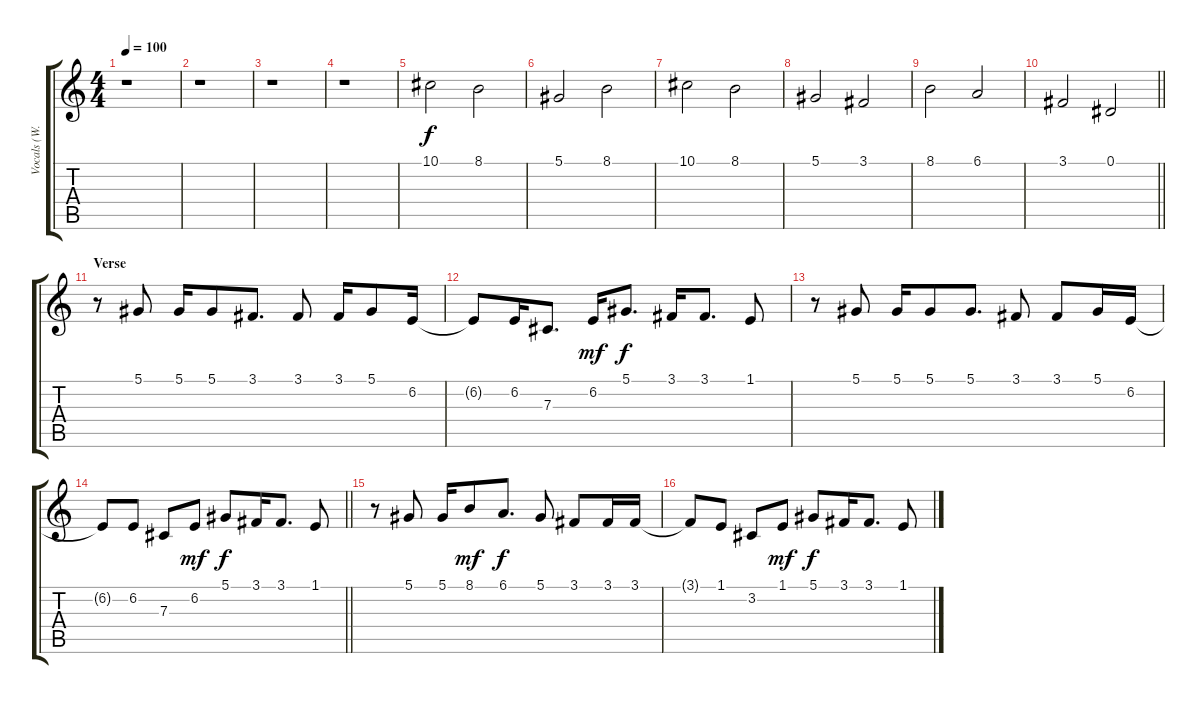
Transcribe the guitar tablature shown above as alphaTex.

\track ("Vocals (W. Axl Rose)" "Vocals (W.") {instrument lead2sawtooth}
\staff {score tabs}
\tuning (Eb4 Bb3 Gb3 Db3 Ab2 Eb2) {hide}
\ts (4 4)
\tempo 100
\clef g2
\ks c
r.1{dy f} |
r.1 |
r.1 |
r.1 |
10.1.2 8.1.2 |
5.1.2 8.1.2 |
10.1.2 8.1.2 |
5.1.2 3.1.2 |
8.1.2 6.1.2 |
\barLineRight lightlight
3.1.2 0.1.2 |
\section ("" "Verse")
r.8 5.1.8 5.1.16 5.1.8 3.1.8{d} 3.1.8 3.1.16 5.1.8 6.2.16 |
6.2{t}.8 6.2.16 7.3.8{d} 6.2.16{dy mf} 5.1.8{d dy f} 3.1.16 3.1.8{d} 1.1.8 |
r.8 5.1.8 5.1.16 5.1.8 5.1.8{d} 3.1.8 3.1.8 5.1.16 6.2.16 |
\barLineRight lightlight
6.2{t}.8 6.2.8 7.3.8 6.2.8{dy mf} 5.1.8{dy f} 3.1.16 3.1.8{d} 1.1.8 |
r.8 5.1.8 5.1.16 8.1.8{dy mf} 6.1.8{d dy f} 5.1.8 3.1.8 3.1.16 3.1.16 |
3.1{t}.8 1.1.8 3.2.8 1.1.8{dy mf} 5.1.8{dy f} 3.1.16 3.1.8{d} 1.1.8
